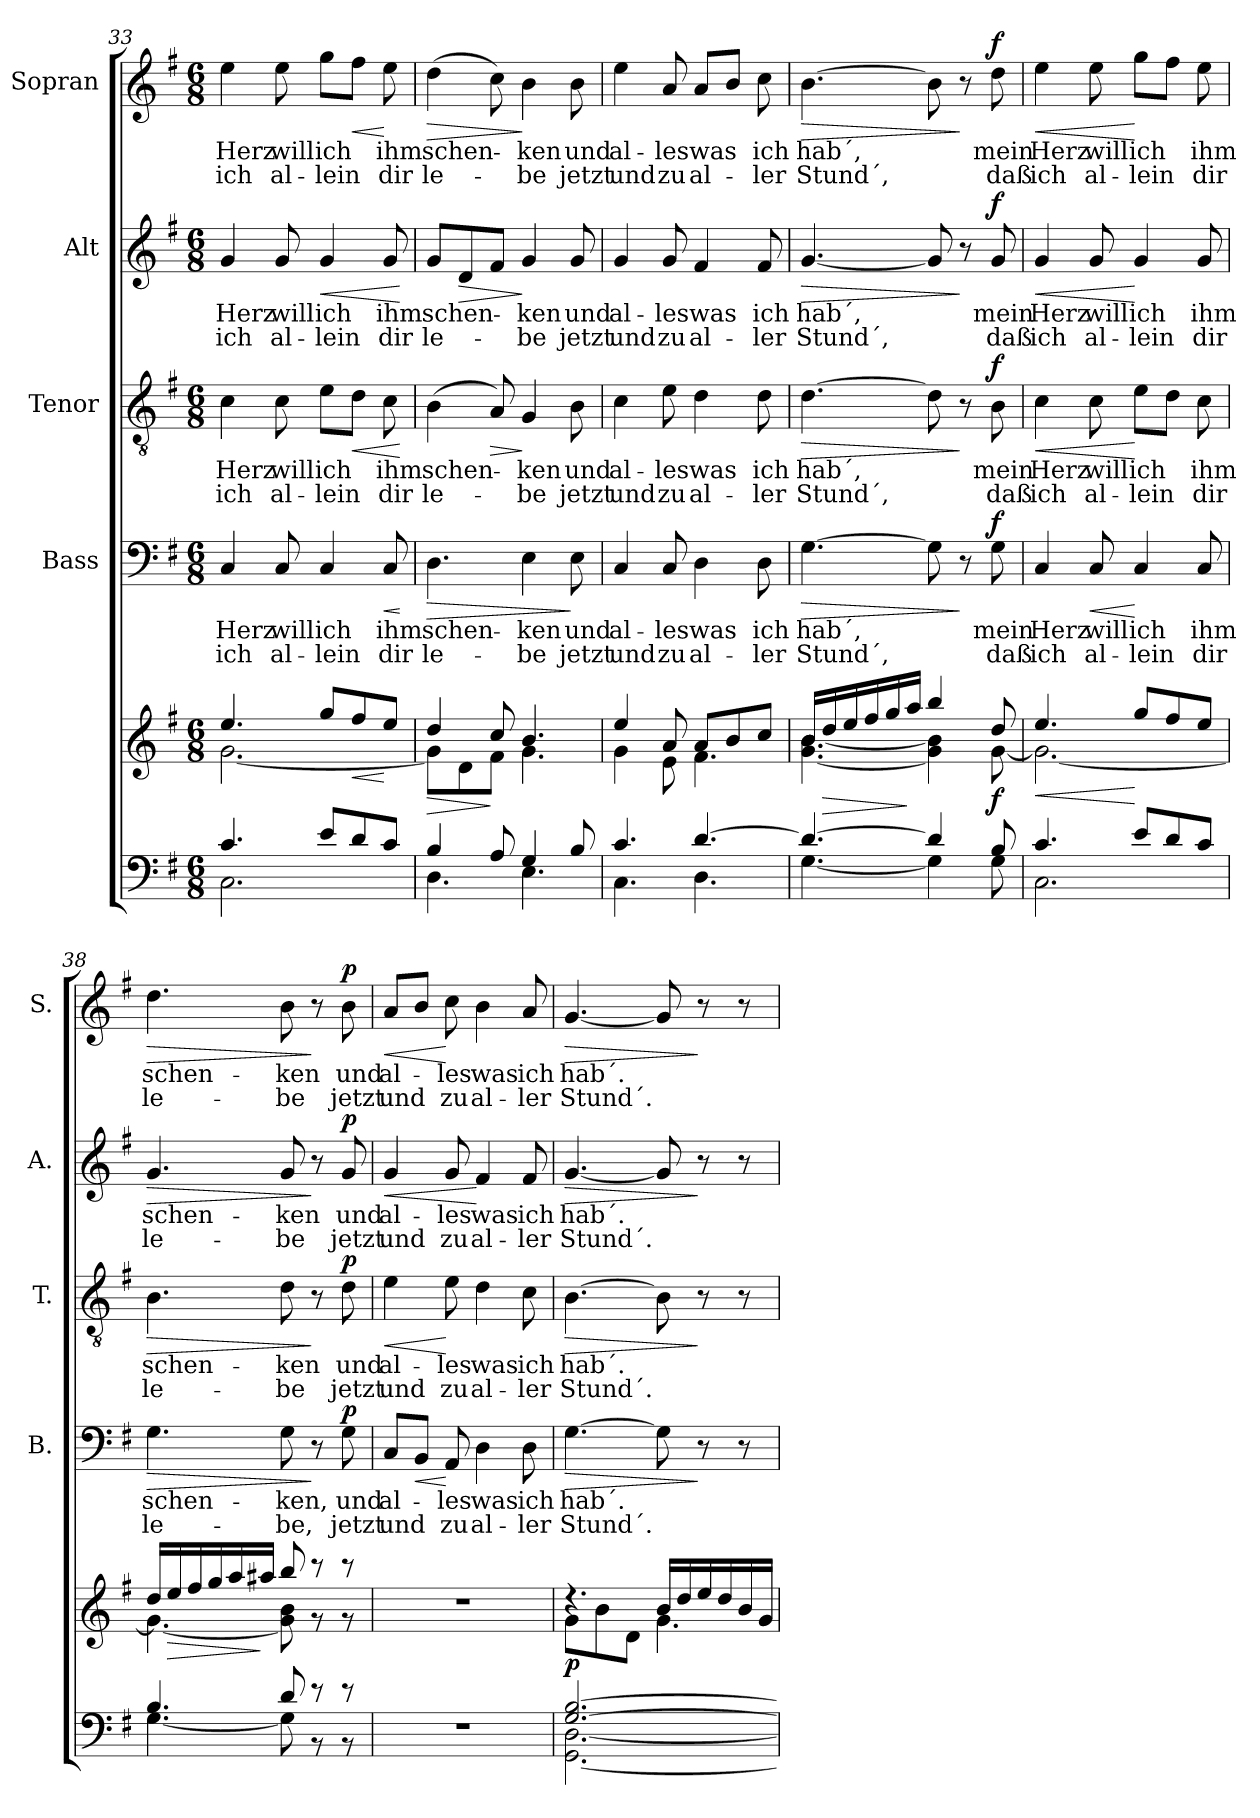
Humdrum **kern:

**kern	**kern	**dynam	**kern	**text	**text	**dynam	**kern	**text	**text	**dynam	**kern	**text	**text	**dynam	**kern	**text	**text	**dynam
*part5	*part5	*part5	*part4	*part4	*part4	*part4	*part3	*part3	*part3	*part3	*part2	*part2	*part2	*part2	*part1	*part1	*part1	*part1
*staff6	*staff5	*staff5/6	*staff4	*staff4	*staff4	*staff4	*staff3	*staff3	*staff3	*staff3	*staff2	*staff2	*staff2	*staff2	*staff1	*staff1	*staff1	*staff1
*	*	*	*I"Bass	*	*	*	*I"Tenor	*	*	*	*I"Alt	*	*	*	*I"Sopran	*	*	*
*	*	*	*I'B.	*	*	*	*I'T.	*	*	*	*I'A.	*	*	*	*I'S.	*	*	*
*clefF4	*clefG2	*	*clefF4	*	*	*	*clefGv2	*	*	*	*clefG2	*	*	*	*clefG2	*	*	*
*k[f#]	*k[f#]	*	*k[f#]	*	*	*	*k[f#]	*	*	*	*k[f#]	*	*	*	*k[f#]	*	*	*
*G:	*G:	*	*G:	*	*	*	*G:	*	*	*	*G:	*	*	*	*G:	*	*	*
*M6/8	*M6/8	*	*M6/8	*	*	*	*M6/8	*	*	*	*M6/8	*	*	*	*M6/8	*	*	*
=33	=33	=33	=33	=33	=33	=33	=33	=33	=33	=33	=33	=33	=33	=33	=33	=33	=33	=33
*^	*^	*	*	*	*	*	*	*	*	*	*	*	*	*	*	*	*	*
!	!	!	!	!	!	!LO:LY:b	!LO:LY:b	!	!	!LO:LY:b	!LO:LY:b	!	!	!LO:LY:b	!LO:LY:b	!	!	!LO:LY:b	!LO:LY:b	!
4.c/	2.C\	4.ee/	[<2.g\	.	4C/	Herz	ich	.	4c\	Herz	ich	.	4g/	Herz	ich	.	4ee\	Herz	ich	.
!	!	!	!	!	!	!LO:LY:b	!LO:LY:b	!	!	!LO:LY:b	!LO:LY:b	!	!	!LO:LY:b	!LO:LY:b	!	!	!LO:LY:b	!LO:LY:b	!
.	.	.	.	.	8C/	will	al-	.	8c\	will	al-	.	8g/	will	al-	.	8ee\	will	al-	.
!	!	!	!	!	!	!LO:LY:b	!LO:LY:b	!	!	!LO:LY:b	!LO:LY:b	!	!	!LO:LY:b	!LO:LY:b	!LO:HP:b	!	!LO:LY:b	!LO:LY:b	!
8e/L	.	8gg/L	.	.	4C/	ich	-lein	.	8e\L	ich	-lein	.	4g/	ich	-lein	<	8gg\L	ich	-lein	.
!	!	!	!	!LO:HP:b	!	!	!	!	!	!	!	!LO:HP:b	!	!	!	!	!	!	!	!LO:HP:b
8d/	.	8ff#/	.	<	.	.	.	.	8d\J	.	.	<	.	.	.	.	8ff#\J	.	.	<
!	!	!	!	!	!	!LO:LY:b	!LO:LY:b	!LO:HP:b	!	!LO:LY:b	!LO:LY:b	!	!	!LO:LY:b	!LO:LY:b	!	!	!LO:LY:b	!LO:LY:b	!
8c/J	.	8ee/J	.	[	8C/	ihm	dir	<	8c\	ihm	dir	.	8g/	ihm	dir	.	8ee\	ihm	dir	[
*v	*v	*	*	*	*	*	*	*	*	*	*	*	*	*	*	*	*	*	*	*
*	*v	*v	*	*	*	*	*	*	*	*	*	*	*	*	*	*	*	*	*
.	.	.	.	.	.	[	.	.	.	[	.	.	.	[	.	.	.	.
=34	=34	=34	=34	=34	=34	=34	=34	=34	=34	=34	=34	=34	=34	=34	=34	=34	=34	=34
*^	*	*	*	*	*	*	*	*	*	*	*	*	*	*	*	*	*	*
!	!	!	!LO:HP:b	!	!LO:LY:b	!LO:LY:b	!LO:HP:b	!	!LO:LY:b	!LO:LY:b	!	!	!LO:LY:b	!LO:LY:b	!	!	!LO:LY:b	!LO:LY:b	!LO:HP:b
*	*	*^	*	*	*	*	*	*	*	*	*	*	*	*	*	*	*	*	*
4B/	4.D\	4dd/	8g\L]	>	4.D\	schen-	le-	>	(>4B\	schen-	le-	.	8g/L	schen-	le-	.	(>4dd\	schen-	le-	>
!	!	!	!	!	!	!	!	!	!	!	!	!	!	!	!	!LO:HP:b	!	!	!	!
.	.	.	8d\	.	.	.	.	.	.	.	.	.	8d/	.	.	>	.	.	.	.
!	!	!	!	!	!	!	!	!	!	!	!	!LO:HP:b	!	!	!	!	!	!	!	!
8A/	.	8cc/	8f#\J	]	.	.	.	.	8A/)	.	.	>	8f#/J	.	.	.	8cc\)	.	.	.
!	!	!	!	!	!	!LO:LY:b	!LO:LY:b	!	!	!LO:LY:b	!LO:LY:b	!	!	!LO:LY:b	!LO:LY:b	!	!	!LO:LY:b	!LO:LY:b	!
4G/	4.E\	4.b/	4.g\	.	4E\	-ken	-be	.	4G/	-ken	-be	]	4g/	-ken	-be	]	4b\	-ken	-be	]
!	!	!	!	!	!	!LO:LY:b	!LO:LY:b	!	!	!LO:LY:b	!LO:LY:b	!	!	!LO:LY:b	!LO:LY:b	!	!	!LO:LY:b	!LO:LY:b	!
8B/	.	.	.	.	8E\	und	jetzt	]	8B\	und	jetzt	.	8g/	und	jetzt	.	8b\	und	jetzt	.
!!LO:LB:g=z
=35	=35	=35	=35	=35	=35	=35	=35	=35	=35	=35	=35	=35	=35	=35	=35	=35	=35	=35	=35	=35
!	!	!	!	!	!	!LO:LY:b	!LO:LY:b	!	!	!LO:LY:b	!LO:LY:b	!	!	!LO:LY:b	!LO:LY:b	!	!	!LO:LY:b	!LO:LY:b	!
4.c/	4.C\	4ee/	4g\	.	4C/	al-	und	.	4c\	al-	und	.	4g/	al-	und	.	4ee\	al-	und	.
!	!	!	!	!	!	!LO:LY:b	!LO:LY:b	!	!	!LO:LY:b	!LO:LY:b	!	!	!LO:LY:b	!LO:LY:b	!	!	!LO:LY:b	!LO:LY:b	!
.	.	8a/	8e\	.	8C/	-les	zu	.	8e\	-les	zu	.	8g/	-les	zu	.	8a/	-les	zu	.
!	!	!	!	!	!	!LO:LY:b	!LO:LY:b	!	!	!LO:LY:b	!LO:LY:b	!	!	!LO:LY:b	!LO:LY:b	!	!	!LO:LY:b	!LO:LY:b	!
[>4.d/	4.D\	8a/L	4.f#\	.	4D\	was	al-	.	4d\	was	al-	.	4f#/	was	al-	.	8a/L	was	al-	.
.	.	8b/	.	.	.	.	.	.	.	.	.	.	.	.	.	.	8b/J	.	.	.
!	!	!	!	!	!	!LO:LY:b	!LO:LY:b	!	!	!LO:LY:b	!LO:LY:b	!	!	!LO:LY:b	!LO:LY:b	!	!	!LO:LY:b	!LO:LY:b	!
.	.	8cc/J	.	.	8D\	ich	-ler	.	8d\	ich	-ler	.	8f#/	ich	-ler	.	8cc\	ich	-ler	.
=36	=36	=36	=36	=36	=36	=36	=36	=36	=36	=36	=36	=36	=36	=36	=36	=36	=36	=36	=36	=36
!	!	!	!	!	!	!LO:LY:b	!LO:LY:b	!LO:HP:b	!	!LO:LY:b	!LO:LY:b	!LO:HP:b	!	!LO:LY:b	!LO:LY:b	!LO:HP:b	!	!LO:LY:b	!LO:LY:b	!LO:HP:b
4.d/_	[<4.G\	16b/LL	[<4.g\ [<4.b\	.	[4.G\	hab´,	Stund´,	>	[4.d\	hab´,	Stund´,	>	[4.g/	hab´,	Stund´,	>	[4.b\	hab´,	Stund´,	>
!	!	!	!	!LO:HP:b	!	!	!	!	!	!	!	!	!	!	!	!	!	!	!	!
.	.	16dd/	.	>	.	.	.	.	.	.	.	.	.	.	.	.	.	.	.	.
.	.	16ee/	.	.	.	.	.	.	.	.	.	.	.	.	.	.	.	.	.	.
.	.	16ff#/	.	.	.	.	.	.	.	.	.	.	.	.	.	.	.	.	.	.
.	.	16gg/	.	.	.	.	.	.	.	.	.	.	.	.	.	.	.	.	.	.
.	.	16aa/JJ	.	]	.	.	.	.	.	.	.	.	.	.	.	.	.	.	.	.
4d/]	4G\]	4bb/	4g\] 4b\]	.	8G\]	.	.	.	8d\]	.	.	.	8g/]	.	.	.	8b\]	.	.	.
.	.	.	.	.	8r	.	.	]	8r	.	.	]	8r	.	.	]	8r	.	.	]
!	!	!	!	!LO:DY:b	!	!LO:LY:b	!LO:LY:b	!LO:DY:a	!	!LO:LY:b	!LO:LY:b	!LO:DY:a	!	!LO:LY:b	!LO:LY:b	!LO:DY:a	!	!LO:LY:b	!LO:LY:b	!LO:DY:a
8B/	8G\	8dd/	[<8g\	f	8G\	mein	daß	f	8B\	mein	daß	f	8g/	mein	daß	f	8dd\	mein	daß	f
=37	=37	=37	=37	=37	=37	=37	=37	=37	=37	=37	=37	=37	=37	=37	=37	=37	=37	=37	=37	=37
!	!	!	!	!LO:HP:b	!	!LO:LY:b	!LO:LY:b	!	!	!LO:LY:b	!LO:LY:b	!LO:HP:b	!	!LO:LY:b	!LO:LY:b	!LO:HP:b	!	!LO:LY:b	!LO:LY:b	!LO:HP:b
4.c/	2.C\	4.ee/	2.g\_	<	4C/	Herz	ich	.	4c\	Herz	ich	<	4g/	Herz	ich	<	4ee\	Herz	ich	<
!	!	!	!	!	!	!LO:LY:b	!LO:LY:b	!LO:HP:b	!	!LO:LY:b	!LO:LY:b	!	!	!LO:LY:b	!LO:LY:b	!	!	!LO:LY:b	!LO:LY:b	!
.	.	.	.	.	8C/	will	al-	<	8c\	will	al-	.	8g/	will	al-	.	8ee\	will	al-	.
!	!	!	!	!	!	!LO:LY:b	!LO:LY:b	!	!	!LO:LY:b	!LO:LY:b	!	!	!LO:LY:b	!LO:LY:b	!	!	!LO:LY:b	!LO:LY:b	!
8e/L	.	8gg/L	.	[	4C/	ich	-lein	[	8e\L	ich	-lein	[	4g/	ich	-lein	[	8gg\L	ich	-lein	[
8d/	.	8ff#/	.	.	.	.	.	.	8d\J	.	.	.	.	.	.	.	8ff#\J	.	.	.
!	!	!	!	!	!	!LO:LY:b	!LO:LY:b	!	!	!LO:LY:b	!LO:LY:b	!	!	!LO:LY:b	!LO:LY:b	!	!	!LO:LY:b	!LO:LY:b	!
8c/J	.	8ee/J	.	.	8C/	ihm	dir	.	8c\	ihm	dir	.	8g/	ihm	dir	.	8ee\	ihm	dir	.
=38	=38	=38	=38	=38	=38	=38	=38	=38	=38	=38	=38	=38	=38	=38	=38	=38	=38	=38	=38	=38
!	!	!	!	!	!	!LO:LY:b	!LO:LY:b	!LO:HP:b	!	!LO:LY:b	!LO:LY:b	!LO:HP:b	!	!LO:LY:b	!LO:LY:b	!LO:HP:b	!	!LO:LY:b	!LO:LY:b	!LO:HP:b
4.B/	[<4.G\	16dd/LL	4.g\_	.	4.G\	schen-	le-	>	4.B\	schen-	le-	>	4.g/	schen-	le-	>	4.dd\	schen-	le-	>
!	!	!	!	!LO:HP:b	!	!	!	!	!	!	!	!	!	!	!	!	!	!	!	!
.	.	16ee/	.	>	.	.	.	.	.	.	.	.	.	.	.	.	.	.	.	.
.	.	16ff#/	.	.	.	.	.	.	.	.	.	.	.	.	.	.	.	.	.	.
.	.	16gg/	.	.	.	.	.	.	.	.	.	.	.	.	.	.	.	.	.	.
.	.	16aa/	.	.	.	.	.	.	.	.	.	.	.	.	.	.	.	.	.	.
.	.	16aa#X/JJ	.	]	.	.	.	.	.	.	.	.	.	.	.	.	.	.	.	.
!	!	!	!	!	!	!LO:LY:b	!LO:LY:b	!	!	!LO:LY:b	!LO:LY:b	!	!	!LO:LY:b	!LO:LY:b	!	!	!LO:LY:b	!LO:LY:b	!
8d/	8G\]	8bb/	8g\] 8b\	.	8G\	-ken,	-be,	.	8d\	-ken	-be	.	8g/	-ken	-be	.	8b\	-ken	-be	.
8r	8r	8r	8r	.	8r	.	.	]	8r	.	.	]	8r	.	.	]	8r	.	.	]
!	!	!	!	!	!	!LO:LY:b	!LO:LY:b	!LO:DY:a	!	!LO:LY:b	!LO:LY:b	!LO:DY:a	!	!LO:LY:b	!LO:LY:b	!LO:DY:a	!	!LO:LY:b	!LO:LY:b	!LO:DY:a
8r	8r	8r	8r	.	8G\	und	jetzt	p	8d\	und	jetzt	p	8g/	und	jetzt	p	8b\	und	jetzt	p
!!LO:PB:g=z
=39	=39	=39	=39	=39	=39	=39	=39	=39	=39	=39	=39	=39	=39	=39	=39	=39	=39	=39	=39	=39
!	!	!	!	!	!	!LO:LY:b	!LO:LY:b	!	!	!LO:LY:b	!LO:LY:b	!LO:HP:b	!	!LO:LY:b	!LO:LY:b	!LO:HP:b	!	!LO:LY:b	!LO:LY:b	!LO:HP:b
*v	*v	*	*	*	*	*	*	*	*	*	*	*	*	*	*	*	*	*	*	*
*	*v	*v	*	*	*	*	*	*	*	*	*	*	*	*	*	*	*	*	*
2.r	2.r	.	8C/L	al-	und	.	4e\	al-	und	<	4g/	al-	und	<	8a/L	al-	und	<
!	!	!	!	!	!	!LO:HP:b	!	!	!	!	!	!	!	!	!	!	!	!
.	.	.	8BB/J	.	.	<	.	.	.	.	.	.	.	.	8b/J	.	.	.
!	!	!	!	!LO:LY:b	!LO:LY:b	!	!	!LO:LY:b	!LO:LY:b	!	!	!LO:LY:b	!LO:LY:b	!	!	!LO:LY:b	!LO:LY:b	!
.	.	.	8AA/	-les	zu	[	8e\	-les	zu	[	8g/	-les	zu	.	8cc\	-les	zu	[
!	!	!	!	!LO:LY:b	!LO:LY:b	!	!	!LO:LY:b	!LO:LY:b	!	!	!LO:LY:b	!LO:LY:b	!	!	!LO:LY:b	!LO:LY:b	!
.	.	.	4D\	was	al-	.	4d\	was	al-	.	4f#/	was	al-	[	4b\	was	al-	.
!	!	!	!	!LO:LY:b	!LO:LY:b	!	!	!LO:LY:b	!LO:LY:b	!	!	!LO:LY:b	!LO:LY:b	!	!	!LO:LY:b	!LO:LY:b	!
.	.	.	8D\	ich	-ler	.	8c\	ich	-ler	.	8f#/	ich	-ler	.	8a/	ich	-ler	.
=40	=40	=40	=40	=40	=40	=40	=40	=40	=40	=40	=40	=40	=40	=40	=40	=40	=40	=40
*^	*^	*	*	*	*	*	*	*	*	*	*	*	*	*	*	*	*	*
!	!	!	!	!LO:DY:b	!	!LO:LY:b	!LO:LY:b	!LO:HP:b	!	!LO:LY:b	!LO:LY:b	!LO:HP:b	!	!LO:LY:b	!LO:LY:b	!LO:HP:b	!	!LO:LY:b	!LO:LY:b	!LO:HP:b
[>2.G/ [>2.B/	[<2.GG\ [<2.D\	4.ree	8g\L	p	[4.G\	hab´.	Stund´.	>	[4.B\	hab´.	Stund´.	>	[4.g/	hab´.	Stund´.	>	[4.g/	hab´.	Stund´.	>
.	.	.	8b\	.	.	.	.	.	.	.	.	.	.	.	.	.	.	.	.	.
.	.	.	8d\J	.	.	.	.	.	.	.	.	.	.	.	.	.	.	.	.	.
.	.	16b/LL	4.g\	.	8G\]	.	.	.	8B\]	.	.	.	8g/]	.	.	.	8g/]	.	.	.
.	.	16dd/	.	.	.	.	.	.	.	.	.	.	.	.	.	.	.	.	.	.
.	.	16ee/	.	.	8r	.	.	]	8r	.	.	]	8r	.	.	]	8r	.	.	]
.	.	16dd/	.	.	.	.	.	.	.	.	.	.	.	.	.	.	.	.	.	.
.	.	16b/	.	.	8r	.	.	.	8r	.	.	.	8r	.	.	.	8r	.	.	.
.	.	16g/JJ	.	.	.	.	.	.	.	.	.	.	.	.	.	.	.	.	.	.
*v	*v	*	*	*	*	*	*	*	*	*	*	*	*	*	*	*	*	*	*	*
*	*v	*v	*	*	*	*	*	*	*	*	*	*	*	*	*	*	*	*	*
=	=	=	=	=	=	=	=	=	=	=	=	=	=	=	=	=	=	=
*-	*-	*-	*-	*-	*-	*-	*-	*-	*-	*-	*-	*-	*-	*-	*-	*-	*-	*-
